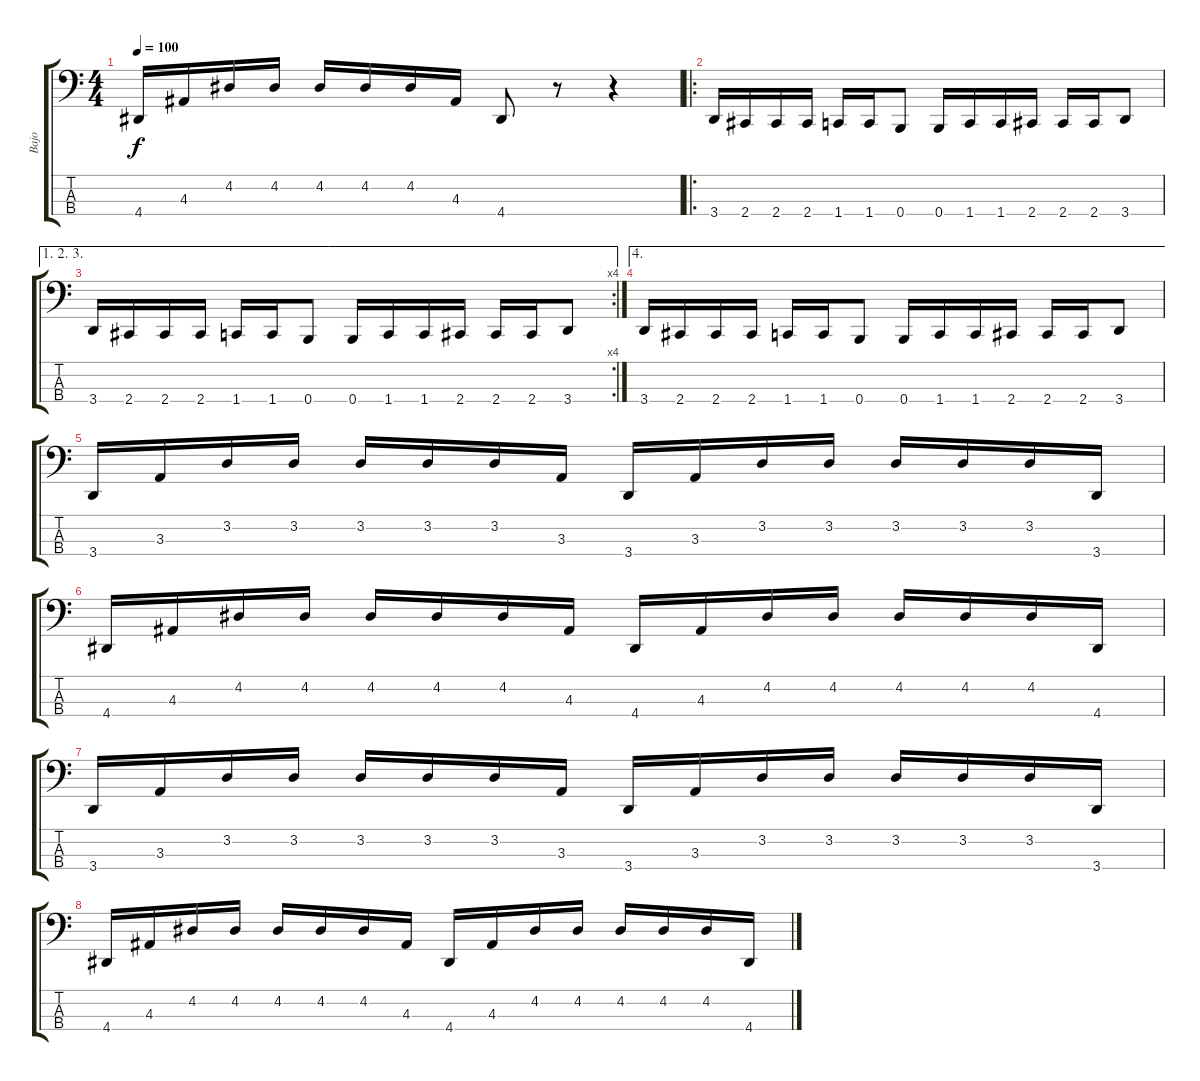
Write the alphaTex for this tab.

\track ("Bajo" "Bajo") {instrument electricbassfinger}
\staff {score tabs}
\tuning (E2 B1 Gb1 B0) {hide}
\ts (4 4)
\tempo 100
\clef f4
\ks c
4.4.16{dy f} 4.3.16 4.2.16 4.2.16 4.2.16 4.2.16 4.2.16 4.3.16 4.4.8 r.8 r.4 |
\ro
3.4.16 2.4.16 2.4.16 2.4.16 1.4.16 1.4.16 0.4.8 0.4.16 1.4.16 1.4.16 2.4.16 2.4.16 2.4.16 3.4.8 |
\ae (1 2 3)
\rc 4
3.4.16 2.4.16 2.4.16 2.4.16 1.4.16 1.4.16 0.4.8 0.4.16 1.4.16 1.4.16 2.4.16 2.4.16 2.4.16 3.4.8 |
\ae 4
3.4.16 2.4.16 2.4.16 2.4.16 1.4.16 1.4.16 0.4.8 0.4.16 1.4.16 1.4.16 2.4.16 2.4.16 2.4.16 3.4.8 |
3.4.16 3.3.16 3.2.16 3.2.16 3.2.16 3.2.16 3.2.16 3.3.16 3.4.16 3.3.16 3.2.16 3.2.16 3.2.16 3.2.16 3.2.16 3.4.16 |
4.4.16 4.3.16 4.2.16 4.2.16 4.2.16 4.2.16 4.2.16 4.3.16 4.4.16 4.3.16 4.2.16 4.2.16 4.2.16 4.2.16 4.2.16 4.4.16 |
3.4.16 3.3.16 3.2.16 3.2.16 3.2.16 3.2.16 3.2.16 3.3.16 3.4.16 3.3.16 3.2.16 3.2.16 3.2.16 3.2.16 3.2.16 3.4.16 |
4.4.16 4.3.16 4.2.16 4.2.16 4.2.16 4.2.16 4.2.16 4.3.16 4.4.16 4.3.16 4.2.16 4.2.16 4.2.16 4.2.16 4.2.16 4.4.16
